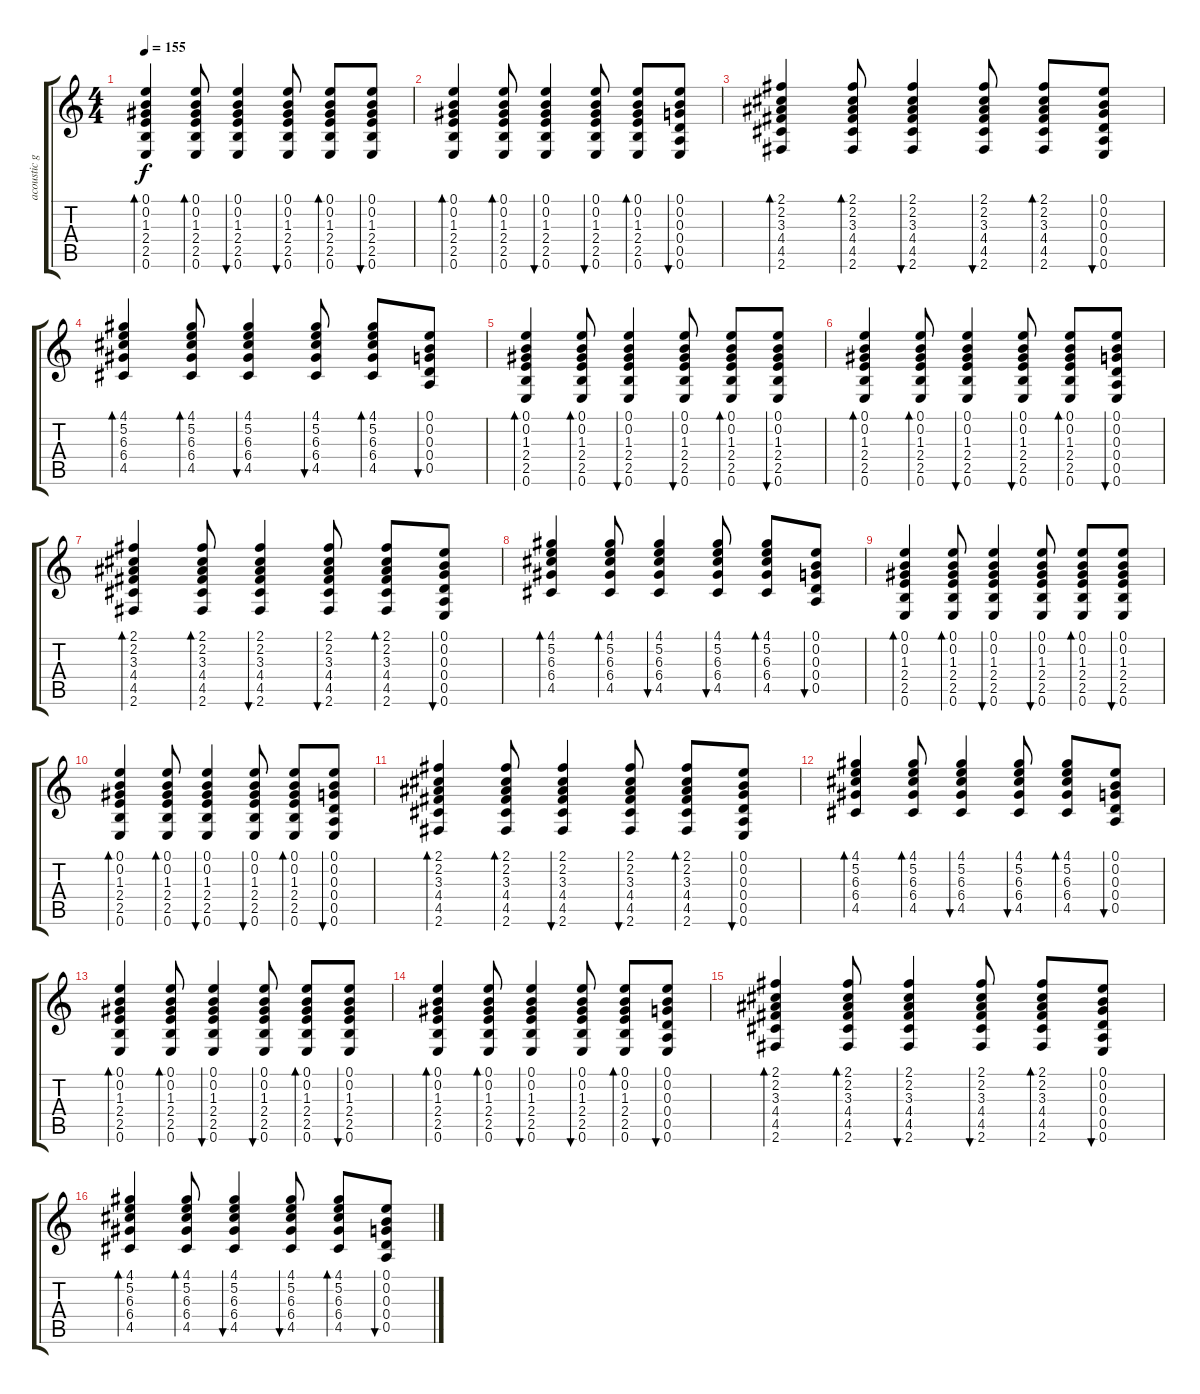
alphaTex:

\track ("acoustic guitar" "acoustic g") {instrument acousticguitarsteel}
\staff {score tabs}
\tuning (E4 B3 G3 D3 A2 E2) {hide}
\ts (4 4)
\tempo 155
\clef g2
\ks c
(0.1 0.2 1.3 2.4 2.5 0.6).4{bd 60 dy f} (0.1 0.2 1.3 2.4 2.5 0.6).8{bd 30} (0.1 0.2 1.3 2.4 2.5 0.6).4{bu 30} (0.1 0.2 1.3 2.4 2.5 0.6).8{bu 30} (0.1 0.2 1.3 2.4 2.5 0.6).8{bd 30} (0.1 0.2 1.3 2.4 2.5 0.6).8{bu 30} |
(0.1 0.2 1.3 2.4 2.5 0.6).4{bd 30} (0.1 0.2 1.3 2.4 2.5 0.6).8{bd 30} (0.1 0.2 1.3 2.4 2.5 0.6).4{bu 30} (0.1 0.2 1.3 2.4 2.5 0.6).8{bu 30} (0.1 0.2 1.3 2.4 2.5 0.6).8{bd 30} (0.1 0.2 0.3 0.4 0.5 0.6).8{bu 30} |
(2.1 2.2 3.3 4.4 4.5 2.6).4{bd 30} (2.1 2.2 3.3 4.4 4.5 2.6).8{bd 30} (2.1 2.2 3.3 4.4 4.5 2.6).4{bu 30} (2.1 2.2 3.3 4.4 4.5 2.6).8{bu 30} (2.1 2.2 3.3 4.4 4.5 2.6).8{bd 30} (0.1 0.2 0.3 0.4 0.5 0.6).8{bu 30} |
(4.1 5.2 6.3 6.4 4.5).4{bd 30} (4.1 5.2 6.3 6.4 4.5).8{bd 30} (4.1 5.2 6.3 6.4 4.5).4{bu 30} (4.1 5.2 6.3 6.4 4.5).8{bu 30} (4.1 5.2 6.3 6.4 4.5).8{bd 30} (0.1 0.2 0.3 0.4 0.5).8{bu 30} |
(0.1 0.2 1.3 2.4 2.5 0.6).4{bd 60} (0.1 0.2 1.3 2.4 2.5 0.6).8{bd 30} (0.1 0.2 1.3 2.4 2.5 0.6).4{bu 30} (0.1 0.2 1.3 2.4 2.5 0.6).8{bu 30} (0.1 0.2 1.3 2.4 2.5 0.6).8{bd 30} (0.1 0.2 1.3 2.4 2.5 0.6).8{bu 30} |
(0.1 0.2 1.3 2.4 2.5 0.6).4{bd 30} (0.1 0.2 1.3 2.4 2.5 0.6).8{bd 30} (0.1 0.2 1.3 2.4 2.5 0.6).4{bu 30} (0.1 0.2 1.3 2.4 2.5 0.6).8{bu 30} (0.1 0.2 1.3 2.4 2.5 0.6).8{bd 30} (0.1 0.2 0.3 0.4 0.5 0.6).8{bu 30} |
(2.1 2.2 3.3 4.4 4.5 2.6).4{bd 30} (2.1 2.2 3.3 4.4 4.5 2.6).8{bd 30} (2.1 2.2 3.3 4.4 4.5 2.6).4{bu 30} (2.1 2.2 3.3 4.4 4.5 2.6).8{bu 30} (2.1 2.2 3.3 4.4 4.5 2.6).8{bd 30} (0.1 0.2 0.3 0.4 0.5 0.6).8{bu 30} |
(4.1 5.2 6.3 6.4 4.5).4{bd 30} (4.1 5.2 6.3 6.4 4.5).8{bd 30} (4.1 5.2 6.3 6.4 4.5).4{bu 30} (4.1 5.2 6.3 6.4 4.5).8{bu 30} (4.1 5.2 6.3 6.4 4.5).8{bd 30} (0.1 0.2 0.3 0.4 0.5).8{bu 30} |
(0.1 0.2 1.3 2.4 2.5 0.6).4{bd 60} (0.1 0.2 1.3 2.4 2.5 0.6).8{bd 30} (0.1 0.2 1.3 2.4 2.5 0.6).4{bu 30} (0.1 0.2 1.3 2.4 2.5 0.6).8{bu 30} (0.1 0.2 1.3 2.4 2.5 0.6).8{bd 30} (0.1 0.2 1.3 2.4 2.5 0.6).8{bu 30} |
(0.1 0.2 1.3 2.4 2.5 0.6).4{bd 30} (0.1 0.2 1.3 2.4 2.5 0.6).8{bd 30} (0.1 0.2 1.3 2.4 2.5 0.6).4{bu 30} (0.1 0.2 1.3 2.4 2.5 0.6).8{bu 30} (0.1 0.2 1.3 2.4 2.5 0.6).8{bd 30} (0.1 0.2 0.3 0.4 0.5 0.6).8{bu 30} |
(2.1 2.2 3.3 4.4 4.5 2.6).4{bd 30} (2.1 2.2 3.3 4.4 4.5 2.6).8{bd 30} (2.1 2.2 3.3 4.4 4.5 2.6).4{bu 30} (2.1 2.2 3.3 4.4 4.5 2.6).8{bu 30} (2.1 2.2 3.3 4.4 4.5 2.6).8{bd 30} (0.1 0.2 0.3 0.4 0.5 0.6).8{bu 30} |
(4.1 5.2 6.3 6.4 4.5).4{bd 30} (4.1 5.2 6.3 6.4 4.5).8{bd 30} (4.1 5.2 6.3 6.4 4.5).4{bu 30} (4.1 5.2 6.3 6.4 4.5).8{bu 30} (4.1 5.2 6.3 6.4 4.5).8{bd 30} (0.1 0.2 0.3 0.4 0.5).8{bu 30} |
(0.1 0.2 1.3 2.4 2.5 0.6).4{bd 60} (0.1 0.2 1.3 2.4 2.5 0.6).8{bd 30} (0.1 0.2 1.3 2.4 2.5 0.6).4{bu 30} (0.1 0.2 1.3 2.4 2.5 0.6).8{bu 30} (0.1 0.2 1.3 2.4 2.5 0.6).8{bd 30} (0.1 0.2 1.3 2.4 2.5 0.6).8{bu 30} |
(0.1 0.2 1.3 2.4 2.5 0.6).4{bd 30} (0.1 0.2 1.3 2.4 2.5 0.6).8{bd 30} (0.1 0.2 1.3 2.4 2.5 0.6).4{bu 30} (0.1 0.2 1.3 2.4 2.5 0.6).8{bu 30} (0.1 0.2 1.3 2.4 2.5 0.6).8{bd 30} (0.1 0.2 0.3 0.4 0.5 0.6).8{bu 30} |
(2.1 2.2 3.3 4.4 4.5 2.6).4{bd 30} (2.1 2.2 3.3 4.4 4.5 2.6).8{bd 30} (2.1 2.2 3.3 4.4 4.5 2.6).4{bu 30} (2.1 2.2 3.3 4.4 4.5 2.6).8{bu 30} (2.1 2.2 3.3 4.4 4.5 2.6).8{bd 30} (0.1 0.2 0.3 0.4 0.5 0.6).8{bu 30} |
(4.1 5.2 6.3 6.4 4.5).4{bd 30} (4.1 5.2 6.3 6.4 4.5).8{bd 30} (4.1 5.2 6.3 6.4 4.5).4{bu 30} (4.1 5.2 6.3 6.4 4.5).8{bu 30} (4.1 5.2 6.3 6.4 4.5).8{bd 30} (0.1 0.2 0.3 0.4 0.5).8{bu 30}
